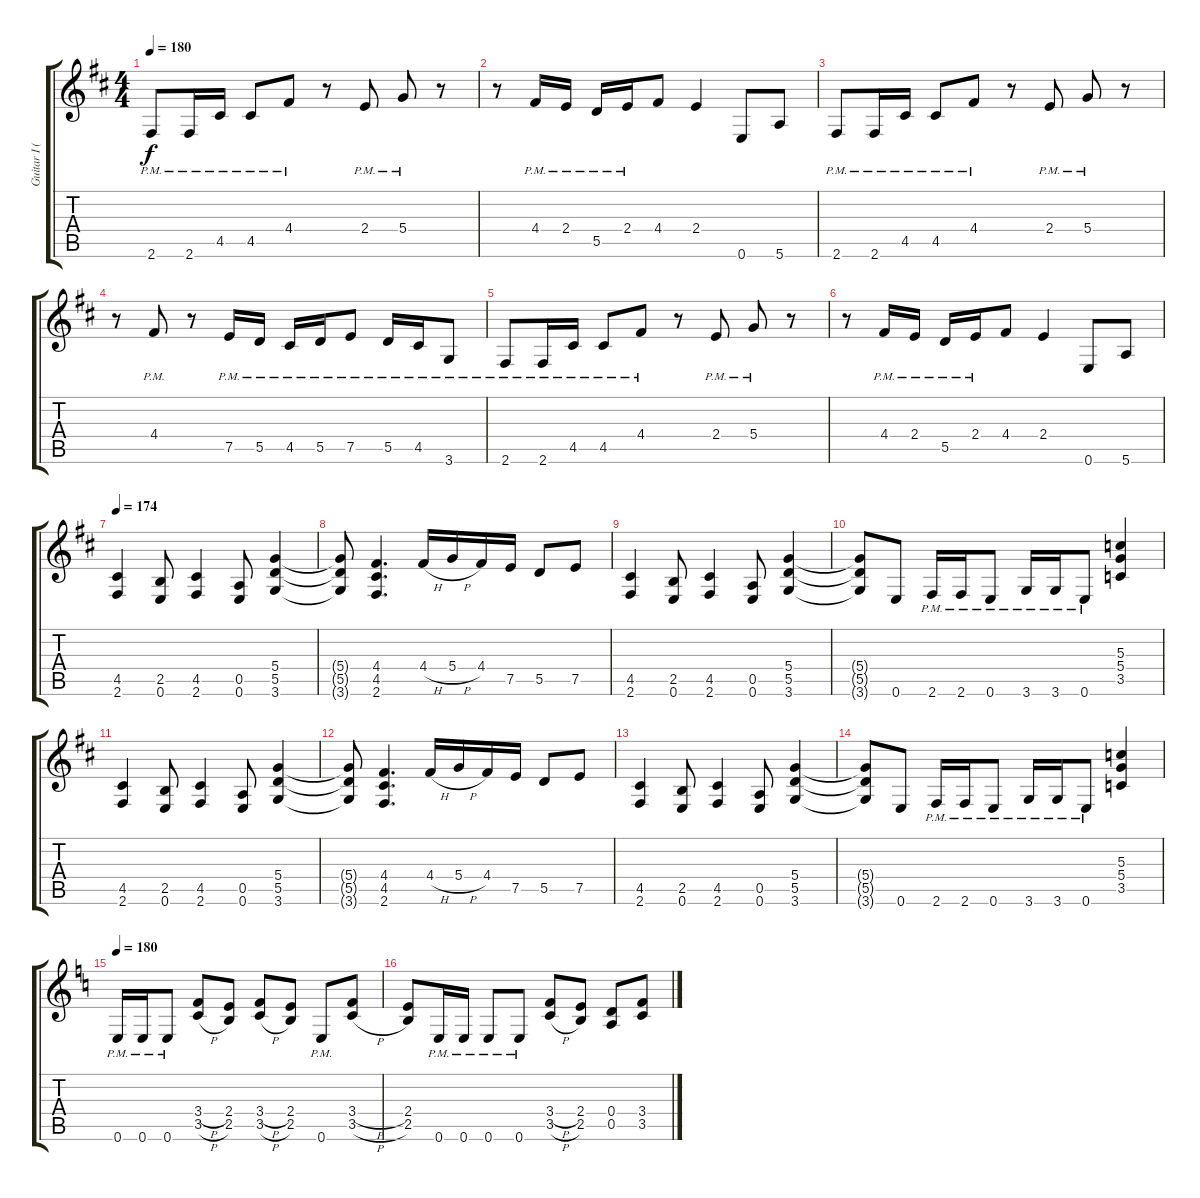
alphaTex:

\track ("Guitar I (Standard Tuning)" "Guitar I (") {instrument distortionguitar}
\staff {score tabs}
\tuning (E4 B3 G3 D3 A2 E2) {hide}
\ts (4 4)
\tempo 180
\clef g2
\ks d
2.6{pm}.8{dy f} 2.6{pm}.16 4.5{pm}.16 4.5{pm}.8 4.4{pm}.8 r.8 2.4{pm}.8 5.4{pm}.8 r.8 |
r.8 4.4{pm}.16 2.4{pm}.16 5.5{pm}.16 2.4{pm}.16 4.4.8 2.4.4 0.6.8 5.6.8 |
2.6{pm}.8 2.6{pm}.16 4.5{pm}.16 4.5{pm}.8 4.4{pm}.8 r.8 2.4{pm}.8 5.4{pm}.8 r.8 |
r.8 4.4{pm}.8 r.8 7.5{pm}.16 5.5{pm}.16 4.5{pm}.16 5.5{pm}.16 7.5{pm}.8 5.5{pm}.16 4.5{pm}.16 3.6{pm}.8 |
2.6{pm}.8 2.6{pm}.16 4.5{pm}.16 4.5{pm}.8 4.4{pm}.8 r.8 2.4{pm}.8 5.4{pm}.8 r.8 |
r.8 4.4{pm}.16 2.4{pm}.16 5.5{pm}.16 2.4{pm}.16 4.4.8 2.4.4 0.6.8 5.6.8 |
\tempo 174
(4.5 2.6).4 (2.5 0.6).8 (4.5 2.6).4 (0.5 0.6).8 (5.4 5.5 3.6).4 |
(5.4{t} 5.5{t} 3.6{t}).8 (4.4 4.5 2.6).4{d} 4.4{h}.16 5.4{h}.16 4.4.16 7.5.16 5.5.8 7.5.8 |
(4.5 2.6).4 (2.5 0.6).8 (4.5 2.6).4 (0.5 0.6).8 (5.4 5.5 3.6).4 |
(5.4{t} 5.5{t} 3.6{t}).8 0.6.8 2.6{pm}.16 2.6{pm}.16 0.6{pm}.8 3.6{pm}.16 3.6{pm}.16 0.6{pm}.8 (5.3 5.4 3.5).4 |
(4.5 2.6).4 (2.5 0.6).8 (4.5 2.6).4 (0.5 0.6).8 (5.4 5.5 3.6).4 |
(5.4{t} 5.5{t} 3.6{t}).8 (4.4 4.5 2.6).4{d} 4.4{h}.16 5.4{h}.16 4.4.16 7.5.16 5.5.8 7.5.8 |
(4.5 2.6).4 (2.5 0.6).8 (4.5 2.6).4 (0.5 0.6).8 (5.4 5.5 3.6).4 |
(5.4{t} 5.5{t} 3.6{t}).8 0.6.8 2.6{pm}.16 2.6{pm}.16 0.6{pm}.8 3.6{pm}.16 3.6{pm}.16 0.6{pm}.8 (5.3 5.4 3.5).4 |
\tempo 180
\ks c
0.6{pm}.16 0.6{pm}.16 0.6{pm}.8 (3.4{h} 3.5{h}).8 (2.4 2.5).8 (3.4{h} 3.5{h}).8 (2.4 2.5).8 0.6{pm}.8 (3.4{h} 3.5{h}).8 |
(2.4 2.5).8 0.6{pm}.16 0.6{pm}.16 0.6{pm}.8 0.6{pm}.8 (3.4{h} 3.5{h}).8 (2.4 2.5).8 (0.4 0.5).8 (3.4 3.5).8
